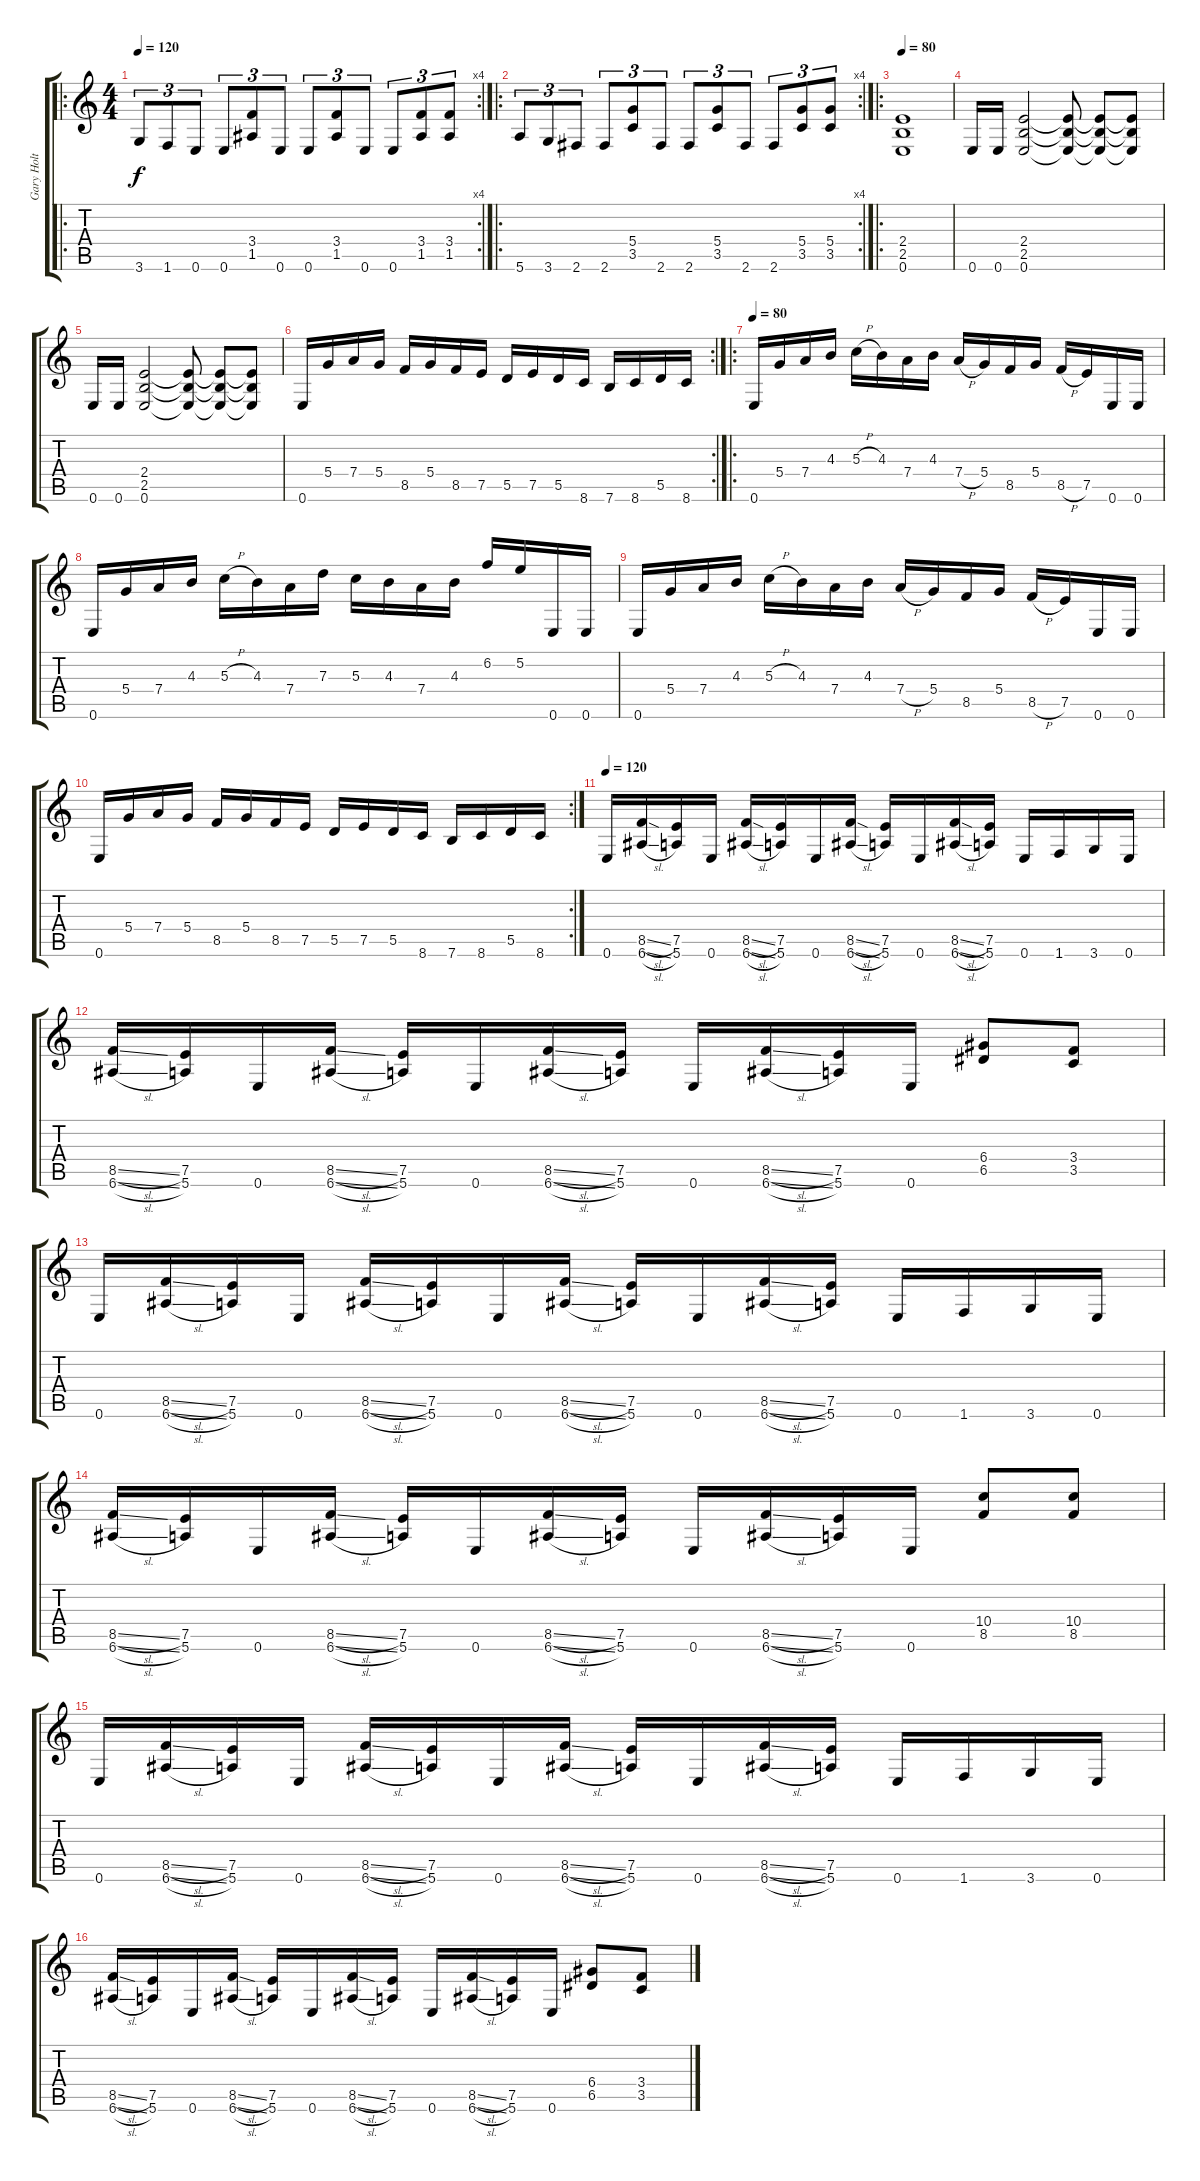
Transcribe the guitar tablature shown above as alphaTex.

\track ("Gary Holt" "Gary Holt") {instrument distortionguitar}
\staff {score tabs}
\tuning (E4 B3 G3 D3 A2 E2) {hide}
\ro
\rc 4
\ts (4 4)
\tempo 120
\clef g2
\ks c
3.6.8{tu (3 2) dy f} 1.6.8{tu (3 2)} 0.6.8{tu (3 2)} 0.6.8{tu (3 2)} (3.4 1.5).8{tu (3 2)} 0.6.8{tu (3 2)} 0.6.8{tu (3 2)} (3.4 1.5).8{tu (3 2)} 0.6.8{tu (3 2)} 0.6.8{tu (3 2)} (3.4 1.5).8{tu (3 2)} (3.4 1.5).8{tu (3 2)} |
\ro
\rc 4
5.6.8{tu (3 2)} 3.6.8{tu (3 2)} 2.6.8{tu (3 2)} 2.6.8{tu (3 2)} (5.4 3.5).8{tu (3 2)} 2.6.8{tu (3 2)} 2.6.8{tu (3 2)} (5.4 3.5).8{tu (3 2)} 2.6.8{tu (3 2)} 2.6.8{tu (3 2)} (5.4 3.5).8{tu (3 2)} (5.4 3.5).8{tu (3 2)} |
\ro
\tempo 80
(2.4 2.5 0.6).1 |
0.6.16 0.6.16 (2.4 2.5 0.6).2 (2.4{t} 2.5{t} 0.6{t}).8 (2.4{t} 2.5{t} 0.6{t}).8 (2.4{t} 2.5{t} 0.6{t}).8 |
0.6.16 0.6.16 (2.4 2.5 0.6).2 (2.4{t} 2.5{t} 0.6{t}).8 (2.4{t} 2.5{t} 0.6{t}).8 (2.4{t} 2.5{t} 0.6{t}).8 |
\rc 2
0.6.16 5.4.16 7.4.16 5.4.16 8.5.16 5.4.16 8.5.16 7.5.16 5.5.16 7.5.16 5.5.16 8.6.16 7.6.16 8.6.16 5.5.16 8.6.16 |
\ro
\tempo 80
0.6.16 5.4.16 7.4.16 4.3.16 5.3{h}.16 4.3.16 7.4.16 4.3.16 7.4{h}.16 5.4.16 8.5.16 5.4.16 8.5{h}.16 7.5.16 0.6.16 0.6.16 |
0.6.16 5.4.16 7.4.16 4.3.16 5.3{h}.16 4.3.16 7.4.16 7.3.16 5.3.16 4.3.16 7.4.16 4.3.16 6.2.16 5.2.16 0.6.16 0.6.16 |
0.6.16 5.4.16 7.4.16 4.3.16 5.3{h}.16 4.3.16 7.4.16 4.3.16 7.4{h}.16 5.4.16 8.5.16 5.4.16 8.5{h}.16 7.5.16 0.6.16 0.6.16 |
\rc 2
0.6.16 5.4.16 7.4.16 5.4.16 8.5.16 5.4.16 8.5.16 7.5.16 5.5.16 7.5.16 5.5.16 8.6.16 7.6.16 8.6.16 5.5.16 8.6.16 |
\tempo 120
0.6.16 (8.5{sl} 6.6{sl}).16 (7.5 5.6).16 0.6.16 (8.5{sl} 6.6{sl}).16 (7.5 5.6).16 0.6.16 (8.5{sl} 6.6{sl}).16 (7.5 5.6).16 0.6.16 (8.5{sl} 6.6{sl}).16 (7.5 5.6).16 0.6.16 1.6.16 3.6.16 0.6.16 |
(8.5{sl} 6.6{sl}).16 (7.5 5.6).16 0.6.16 (8.5{sl} 6.6{sl}).16 (7.5 5.6).16 0.6.16 (8.5{sl} 6.6{sl}).16 (7.5 5.6).16 0.6.16 (8.5{sl} 6.6{sl}).16 (7.5 5.6).16 0.6.16 (6.4 6.5).8 (3.4 3.5).8 |
0.6.16 (8.5{sl} 6.6{sl}).16 (7.5 5.6).16 0.6.16 (8.5{sl} 6.6{sl}).16 (7.5 5.6).16 0.6.16 (8.5{sl} 6.6{sl}).16 (7.5 5.6).16 0.6.16 (8.5{sl} 6.6{sl}).16 (7.5 5.6).16 0.6.16 1.6.16 3.6.16 0.6.16 |
(8.5{sl} 6.6{sl}).16 (7.5 5.6).16 0.6.16 (8.5{sl} 6.6{sl}).16 (7.5 5.6).16 0.6.16 (8.5{sl} 6.6{sl}).16 (7.5 5.6).16 0.6.16 (8.5{sl} 6.6{sl}).16 (7.5 5.6).16 0.6.16 (10.4 8.5).8 (10.4 8.5).8 |
0.6.16 (8.5{sl} 6.6{sl}).16 (7.5 5.6).16 0.6.16 (8.5{sl} 6.6{sl}).16 (7.5 5.6).16 0.6.16 (8.5{sl} 6.6{sl}).16 (7.5 5.6).16 0.6.16 (8.5{sl} 6.6{sl}).16 (7.5 5.6).16 0.6.16 1.6.16 3.6.16 0.6.16 |
(8.5{sl} 6.6{sl}).16 (7.5 5.6).16 0.6.16 (8.5{sl} 6.6{sl}).16 (7.5 5.6).16 0.6.16 (8.5{sl} 6.6{sl}).16 (7.5 5.6).16 0.6.16 (8.5{sl} 6.6{sl}).16 (7.5 5.6).16 0.6.16 (6.4 6.5).8 (3.4 3.5).8
